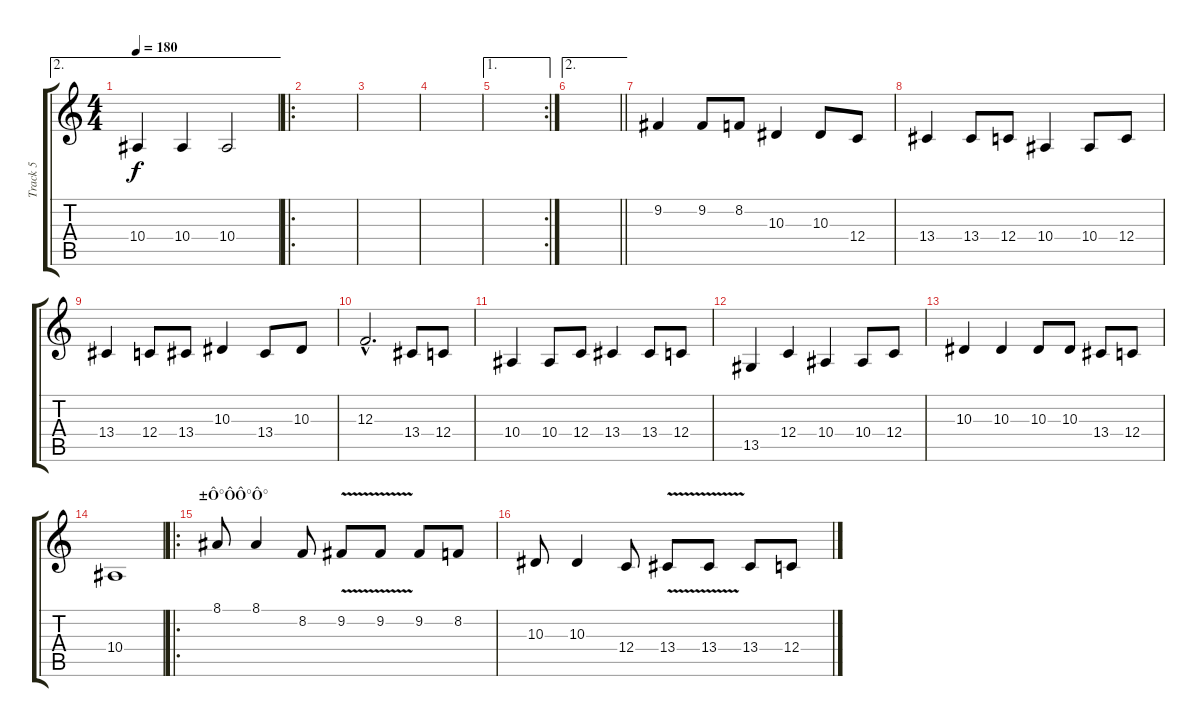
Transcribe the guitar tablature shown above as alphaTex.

\track ("Track 5" "Track 5") {instrument violin}
\staff {score tabs}
\tuning (D4 A3 F3 C3 G2 D2) {hide}
\ae 2
\ts (4 4)
\tempo 180
\clef g2
\ks c
10.4.4{dy f} 10.4.4 10.4.2 |
\ro
|
|
|
\ae 1
\rc 2
|
\ae 2
\barLineRight lightlight
|
9.2.4 9.2.8 8.2.8 10.3.4 10.3.8 12.4.8 |
13.4.4 13.4.8 12.4.8 10.4.4 10.4.8 12.4.8 |
13.4.4 12.4.8 13.4.8 10.3.4 13.4.8 10.3.8 |
12.3{hac}.2{d} 13.4.8 12.4.8 |
10.4.4 10.4.8 12.4.8 13.4.4 13.4.8 12.4.8 |
13.5.4 12.4.4 10.4.4 10.4.8 12.4.8 |
10.3.4 10.3.4 10.3.8 10.3.8 13.4.8 12.4.8 |
10.4.1 |
\ro
\section ("" "±Ô°ÔÔ°Ô°")
8.1.8 8.1.4 8.2.8 9.2{v}.8 9.2{v}.8 9.2.8 8.2.8 |
10.3.8 10.3.4 12.4.8 13.4{v}.8 13.4{v}.8 13.4.8 12.4.8
